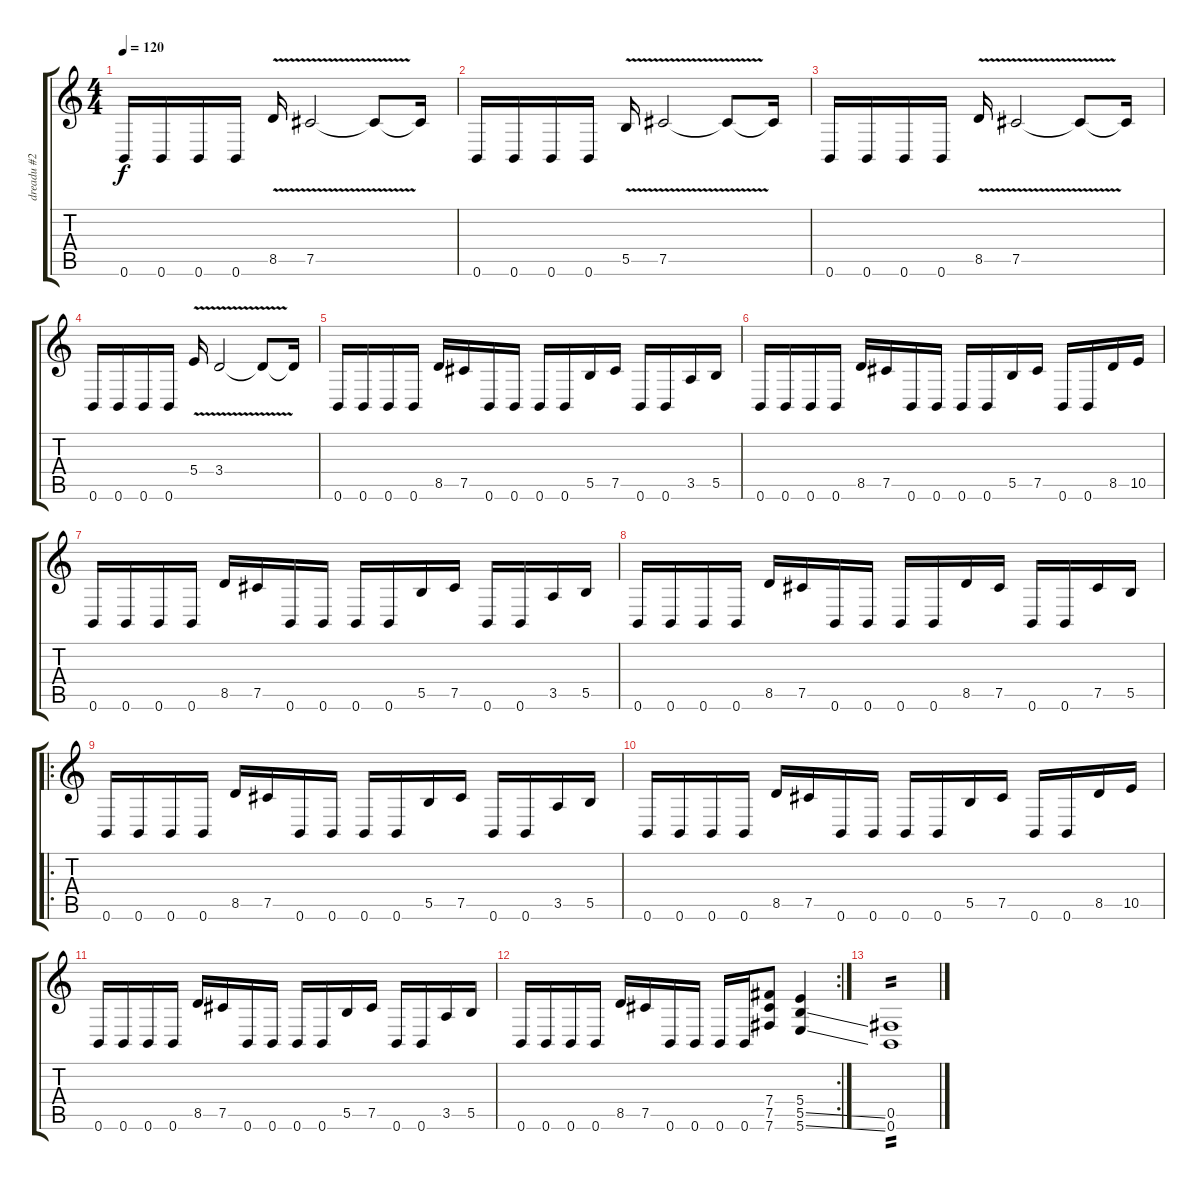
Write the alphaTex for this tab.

\track ("dreadu #2" "dreadu #2") {instrument distortionguitar}
\staff {score tabs}
\tuning (Db4 Ab3 E3 B2 Gb2 B1) {hide}
\ts (4 4)
\tempo 120
\clef g2
\ks c
0.6.16{dy f} 0.6.16 0.6.16 0.6.16 8.5{v}.16 7.5{v}.2 7.5{t}.8 7.5{t}.16 |
0.6.16 0.6.16 0.6.16 0.6.16 5.5{v}.16 7.5{v}.2 7.5{t}.8 7.5{t}.16 |
0.6.16 0.6.16 0.6.16 0.6.16 8.5{v}.16 7.5{v}.2 7.5{t}.8 7.5{t}.16 |
0.6.16 0.6.16 0.6.16 0.6.16 5.4{v}.16 3.4{v}.2 3.4{t}.8 3.4{t}.16 |
0.6.16{volume 10} 0.6.16 0.6.16 0.6.16 8.5.16 7.5.16 0.6.16 0.6.16 0.6.16 0.6.16 5.5.16 7.5.16 0.6.16 0.6.16 3.5.16 5.5.16 |
0.6.16 0.6.16 0.6.16 0.6.16 8.5.16 7.5.16 0.6.16 0.6.16 0.6.16 0.6.16 5.5.16 7.5.16 0.6.16 0.6.16 8.5.16 10.5.16 |
0.6.16 0.6.16 0.6.16 0.6.16 8.5.16 7.5.16 0.6.16 0.6.16 0.6.16 0.6.16 5.5.16 7.5.16 0.6.16 0.6.16 3.5.16 5.5.16 |
0.6.16 0.6.16 0.6.16 0.6.16 8.5.16 7.5.16 0.6.16 0.6.16 0.6.16 0.6.16 8.5.16 7.5.16 0.6.16 0.6.16 7.5.16 5.5.16 |
\ro
0.6.16{volume 13} 0.6.16 0.6.16 0.6.16 8.5.16 7.5.16 0.6.16 0.6.16 0.6.16 0.6.16 5.5.16 7.5.16 0.6.16 0.6.16 3.5.16 5.5.16 |
0.6.16 0.6.16 0.6.16 0.6.16 8.5.16 7.5.16 0.6.16 0.6.16 0.6.16 0.6.16 5.5.16 7.5.16 0.6.16 0.6.16 8.5.16 10.5.16 |
0.6.16 0.6.16 0.6.16 0.6.16 8.5.16 7.5.16 0.6.16 0.6.16 0.6.16 0.6.16 5.5.16 7.5.16 0.6.16 0.6.16 3.5.16 5.5.16 |
\rc 2
0.6.16 0.6.16 0.6.16 0.6.16 8.5.16 7.5.16 0.6.16 0.6.16 0.6.16 0.6.16 (7.4 7.5 7.6).8 (5.4 5.5{ss} 5.6{ss}).4 |
(0.5 0.6).1{tp 2}
